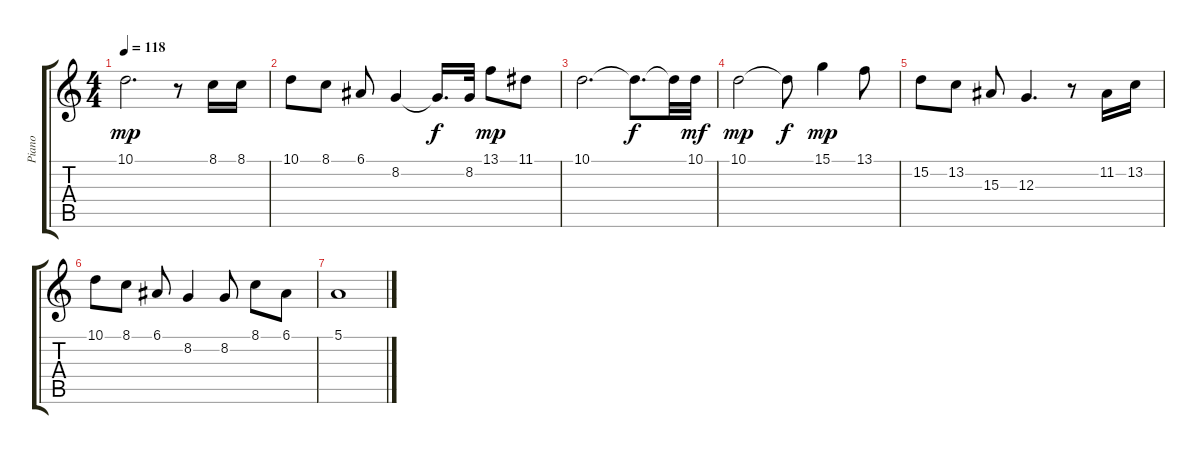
\track ("Piano" "Piano") {instrument acousticgrandpiano}
\staff {score tabs}
\tuning (E4 B3 G3 D3 A2 E2) {hide}
\ts (4 4)
\tempo 118
\clef g2
\ks c
10.1.2{d dy mp} r.8 8.1.16 8.1.16 |
10.1.8 8.1.8 6.1.8 8.2.4 8.2{t}.16{d dy f} 8.2.32 13.1.8{dy mp} 11.1.8 |
10.1.2{d} 10.1{t}.8{d dy f} 10.1{t}.32 10.1.32{dy mf} |
10.1.2{dy mp} 10.1{t}.8{dy f} 15.1.4{dy mp} 13.1.8 |
15.2.8 13.2.8 15.3.8 12.3.4{d} r.8 11.2.16 13.2.16 |
10.1.8 8.1.8 6.1.8 8.2.4 8.2.8 8.1.8 6.1.8 |
5.1.1
